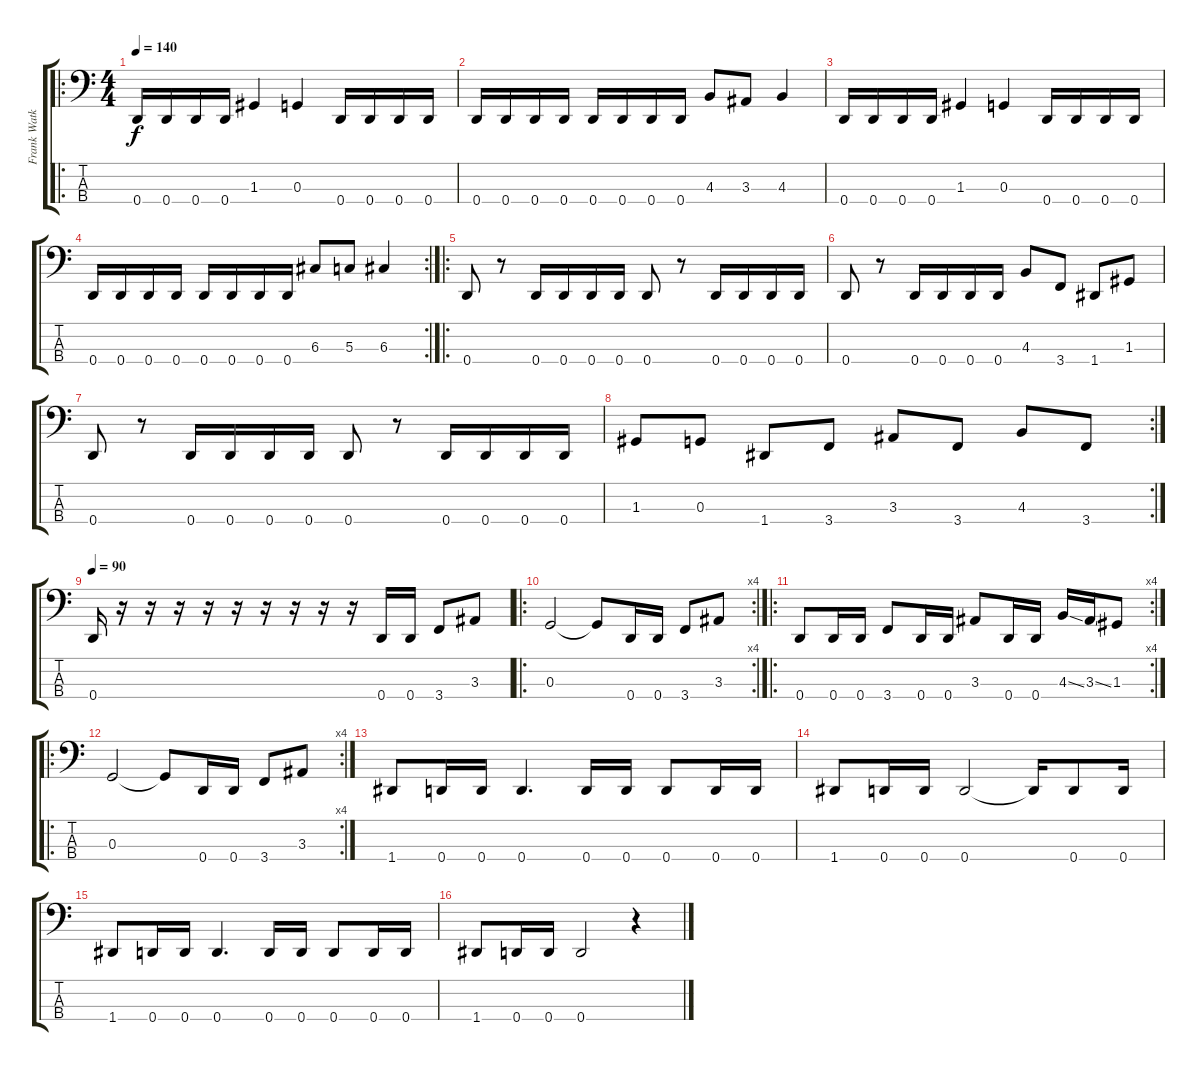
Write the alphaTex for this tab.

\track ("Frank Watkins" "Frank Watk") {instrument electricbasspick}
\staff {score tabs}
\tuning (F2 C2 G1 D1) {hide}
\ro
\ts (4 4)
\tempo 140
\clef f4
\ks c
0.4.16{dy f} 0.4.16 0.4.16 0.4.16 1.3.4 0.3.4 0.4.16 0.4.16 0.4.16 0.4.16 |
0.4.16 0.4.16 0.4.16 0.4.16 0.4.16 0.4.16 0.4.16 0.4.16 4.3.8 3.3.8 4.3.4 |
0.4.16 0.4.16 0.4.16 0.4.16 1.3.4 0.3.4 0.4.16 0.4.16 0.4.16 0.4.16 |
\rc 2
0.4.16 0.4.16 0.4.16 0.4.16 0.4.16 0.4.16 0.4.16 0.4.16 6.3.8 5.3.8 6.3.4 |
\ro
0.4.8 r.8 0.4.16 0.4.16 0.4.16 0.4.16 0.4.8 r.8 0.4.16 0.4.16 0.4.16 0.4.16 |
0.4.8 r.8 0.4.16 0.4.16 0.4.16 0.4.16 4.3.8 3.4.8 1.4.8 1.3.8 |
0.4.8 r.8 0.4.16 0.4.16 0.4.16 0.4.16 0.4.8 r.8 0.4.16 0.4.16 0.4.16 0.4.16 |
\rc 2
1.3.8 0.3.8 1.4.8 3.4.8 3.3.8 3.4.8 4.3.8 3.4.8 |
\tempo 90
0.4.16 r.16 r.16 r.16 r.16 r.16 r.16 r.16 r.16 r.16 0.4.16 0.4.16 3.4.8 3.3.8 |
\ro
\rc 4
0.3.2 0.3{t}.8 0.4.16 0.4.16 3.4.8 3.3.8 |
\ro
\rc 4
0.4.8 0.4.16 0.4.16 3.4.8 0.4.16 0.4.16 3.3.8 0.4.16 0.4.16 4.3{ss}.16 3.3{ss}.16 1.3.8 |
\ro
\rc 4
0.3.2 0.3{t}.8 0.4.16 0.4.16 3.4.8 3.3.8 |
1.4.8 0.4.16 0.4.16 0.4.4{d} 0.4.16 0.4.16 0.4.8 0.4.16 0.4.16 |
1.4.8 0.4.16 0.4.16 0.4.2 0.4{t}.16 0.4.8 0.4.16 |
1.4.8 0.4.16 0.4.16 0.4.4{d} 0.4.16 0.4.16 0.4.8 0.4.16 0.4.16 |
1.4.8 0.4.16 0.4.16 0.4.2 r.4
